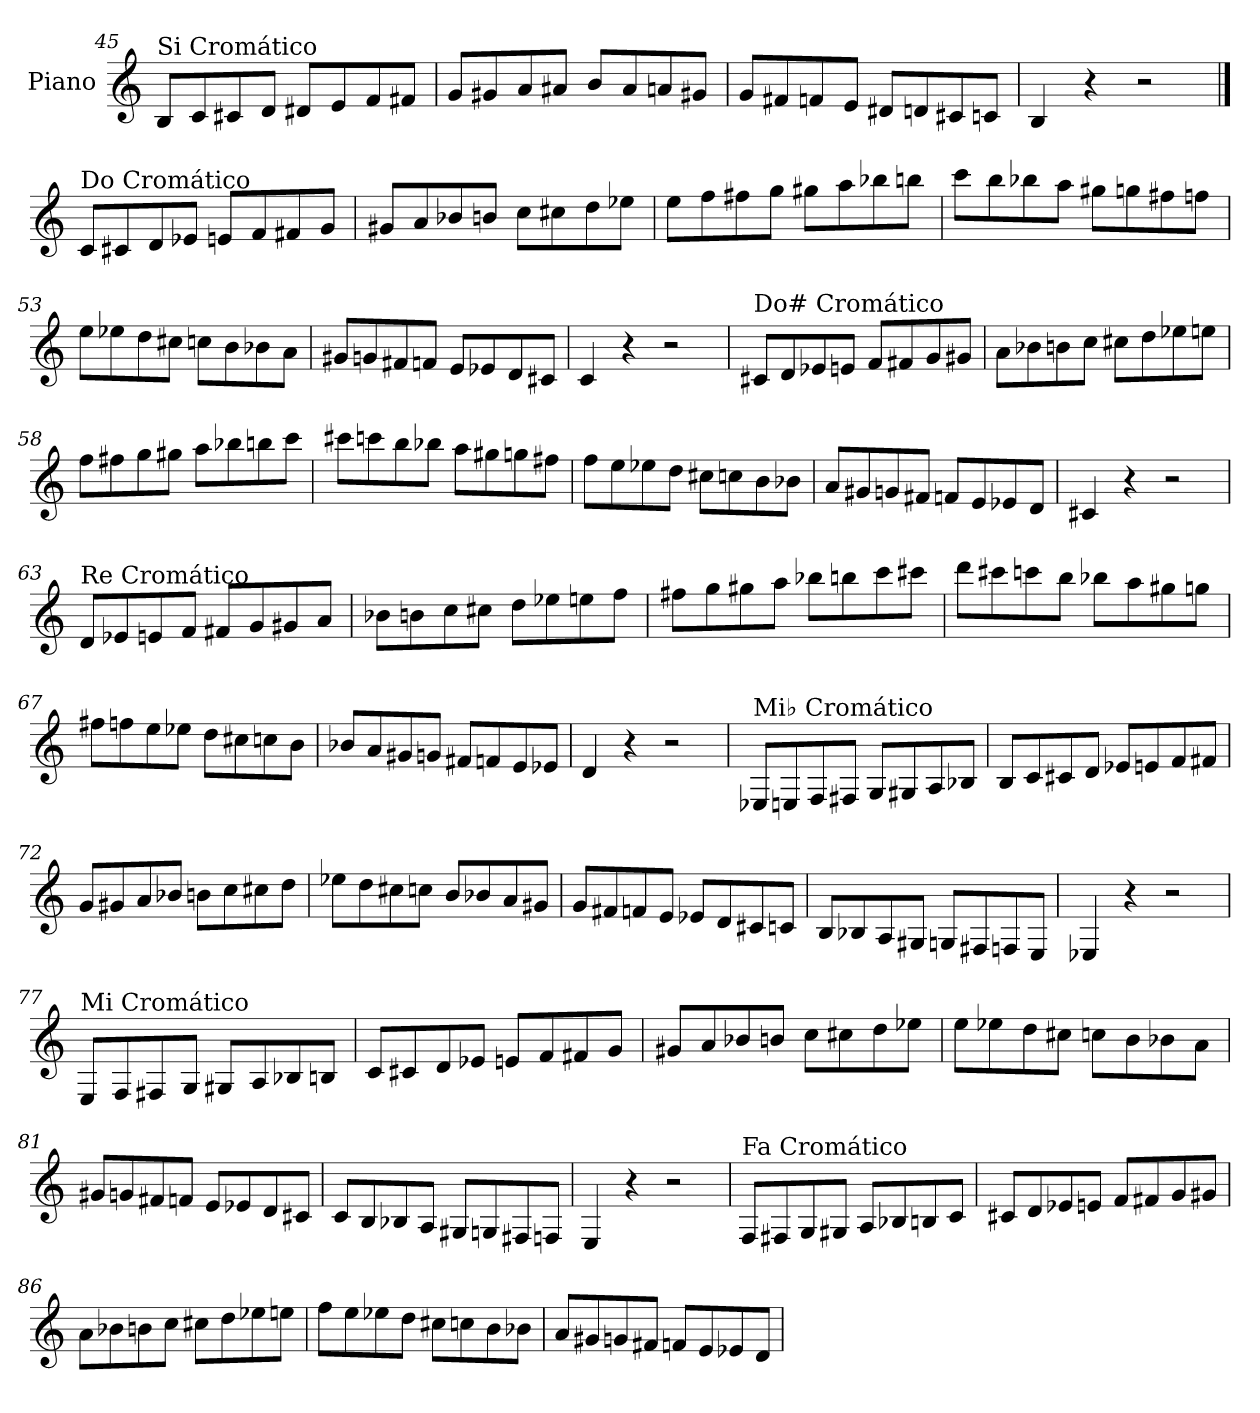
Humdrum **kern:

**kern
*part1
*staff1
*I"Piano
*I'Pno.
!!LO:LB:g=z
*clefG2
*k[]
=45
!LO:TX:a:t=Si Cromático
8B/L
8c/
8c#X/
8d/J
8d#X/L
8e/
8f/
8f#X/J
=46
8g/L
8g#X/
8a/
8a#X/J
8b/L
8a#/
8an/
8g#X/J
=47
8g/L
8f#X/
8fn/
8e/J
8d#X/L
8dn/
8c#X/
8cn/J
=48
4B/
4r
2r
!!LO:PB:g=z
==49
!LO:TX:a:t=Do Cromático
8c/L
8c#X/
8d/
8e-X/J
8en/L
8f/
8f#X/
8g/J
=50
8g#X/L
8a/
8b-X/
8bn/J
8cc\L
8cc#X\
8dd\
8ee-X\J
=51
8ee\L
8ff\
8ff#X\
8gg\J
8gg#X\L
8aa\
8bb-X\
8bbn\J
!!LO:LB:g=z
=52
8ccc\L
8bb\
8bb-X\
8aa\J
8gg#X\L
8ggn\
8ff#X\
8ffn\J
=53
8ee\L
8ee-X\
8dd\
8cc#X\J
8ccn\L
8b\
8b-X\
8a\J
=54
8g#X/L
8gn/
8f#X/
8fn/J
8e/L
8e-X/
8d/
8c#X/J
=55
4c/
4r
2r
!!LO:LB:g=z
=56
!LO:TX:a:t=Do# Cromático
8c#X/L
8d/
8e-X/
8en/J
8f/L
8f#X/
8g/
8g#X/J
=57
8a\L
8b-X\
8bn\
8cc\J
8cc#X\L
8dd\
8ee-X\
8een\J
=58
8ff\L
8ff#X\
8gg\
8gg#X\J
8aa\L
8bb-X\
8bbn\
8ccc\J
!!LO:LB:g=z
=59
8ccc#X\L
8cccn\
8bb\
8bb-X\J
8aa\L
8gg#X\
8ggn\
8ff#X\J
=60
8ff\L
8ee\
8ee-X\
8dd\J
8cc#X\L
8ccn\
8b\
8b-X\J
=61
8a/L
8g#X/
8gn/
8f#X/J
8fn/L
8e/
8e-X/
8d/J
=62
4c#X/
4r
2r
!!LO:LB:g=z
=63
!LO:TX:a:t=Re Cromático
8d/L
8e-X/
8en/
8f/J
8f#X/L
8g/
8g#X/
8a/J
=64
8b-X\L
8bn\
8cc\
8cc#X\J
8dd\L
8ee-X\
8een\
8ff\J
=65
8ff#X\L
8gg\
8gg#X\
8aa\J
8bb-X\L
8bbn\
8ccc\
8ccc#X\J
!!LO:LB:g=z
=66
8ddd\L
8ccc#X\
8cccn\
8bb\J
8bb-X\L
8aa\
8gg#X\
8ggn\J
=67
8ff#X\L
8ffn\
8ee\
8ee-X\J
8dd\L
8cc#X\
8ccn\
8b\J
=68
8b-X/L
8a/
8g#X/
8gn/J
8f#X/L
8fn/
8e/
8e-X/J
=69
4d/
4r
2r
!!LO:LB:g=z
=70
!LO:TX:a:t=Mi♭ Cromático
8E-X/L
8En/
8F/
8F#X/J
8G/L
8G#X/
8A/
8B-X/J
=71
8B/L
8c/
8c#X/
8d/J
8e-X/L
8en/
8f/
8f#X/J
=72
8g/L
8g#X/
8a/
8b-X/J
8bn\L
8cc\
8cc#X\
8dd\J
!!LO:LB:g=z
=73
8ee-X\L
8dd\
8cc#X\
8ccn\J
8b/L
8b-X/
8a/
8g#X/J
=74
8g/L
8f#X/
8fn/
8e/J
8e-X/L
8d/
8c#X/
8cn/J
=75
8B/L
8B-X/
8A/
8G#X/J
8Gn/L
8F#X/
8Fn/
8E/J
=76
4E-X/
4r
2r
!!LO:LB:g=z
=77
!LO:TX:a:t=Mi Cromático
8E/L
8F/
8F#X/
8G/J
8G#X/L
8A/
8B-X/
8Bn/J
=78
8c/L
8c#X/
8d/
8e-X/J
8en/L
8f/
8f#X/
8g/J
=79
8g#X/L
8a/
8b-X/
8bn/J
8cc\L
8cc#X\
8dd\
8ee-X\J
!!LO:LB:g=z
=80
8ee\L
8ee-X\
8dd\
8cc#X\J
8ccn\L
8b\
8b-X\
8a\J
=81
8g#X/L
8gn/
8f#X/
8fn/J
8e/L
8e-X/
8d/
8c#X/J
=82
8c/L
8B/
8B-X/
8A/J
8G#X/L
8Gn/
8F#X/
8Fn/J
=83
4E/
4r
2r
!!LO:LB:g=z
=84
!LO:TX:a:t=Fa Cromático
8F/L
8F#X/
8G/
8G#X/J
8A/L
8B-X/
8Bn/
8c/J
=85
8c#X/L
8d/
8e-X/
8en/J
8f/L
8f#X/
8g/
8g#X/J
=86
8a\L
8b-X\
8bn\
8cc\J
8cc#X\L
8dd\
8ee-X\
8een\J
!!LO:LB:g=z
=87
8ff\L
8ee\
8ee-X\
8dd\J
8cc#X\L
8ccn\
8b\
8b-X\J
=88
8a/L
8g#X/
8gn/
8f#X/J
8fn/L
8e/
8e-X/
8d/J
=
*-
